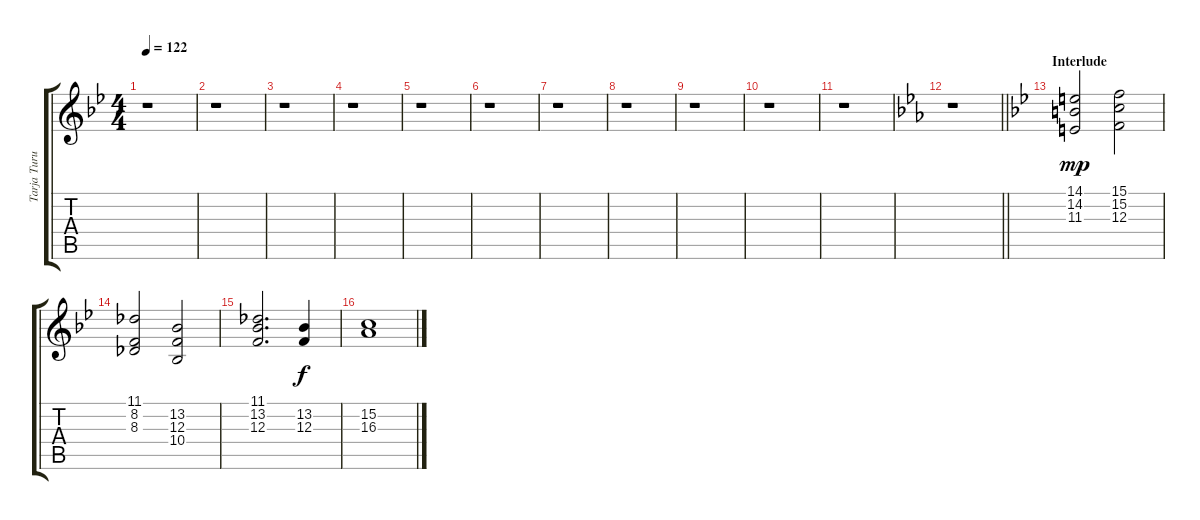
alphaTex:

\track ("Tarja Turunen " "Tarja Turu") {instrument choiraahs}
\staff {score tabs}
\tuning (D4 A3 F3 C3 G2 D2) {hide}
\ts (4 4)
\tempo 122
\clef g2
\ks bb
r.1{dy pp} |
r.1 |
r.1 |
r.1 |
r.1 |
r.1 |
r.1 |
r.1 |
r.1 |
r.1 |
r.1 |
\barLineRight lightlight
\ks eb
r.1 |
\section ("" "Interlude")
\ks bb
(14.1 14.2 11.3).2{dy mp} (15.1 15.2 12.3).2 |
(11.1 8.2 8.3).2 (13.2 12.3 10.4).2 |
(11.1 13.2 12.3).2{d} (13.2 12.3).4{dy f} |
(15.2 16.3).1
